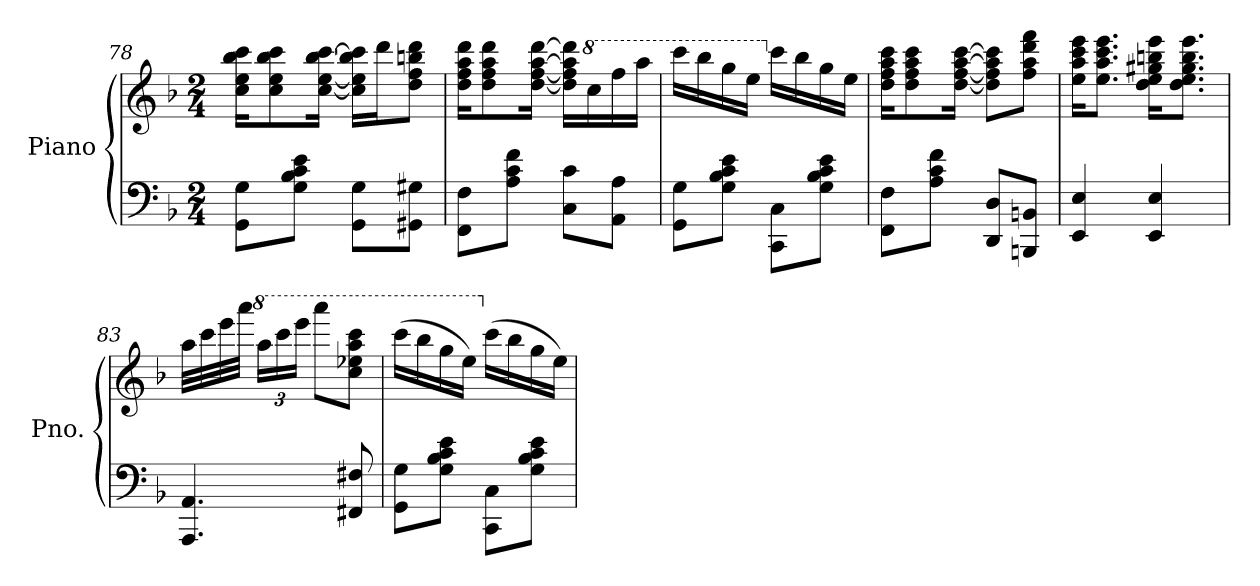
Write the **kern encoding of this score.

**kern	**kern
*part1	*part1
*staff2	*staff1
*I"Piano	*
*I'Pno.	*
*clefF4	*clefG2
*k[b-]	*k[b-]
*M2/4	*M2/4
=78	=78
8GG\ 8G\L	16cc\ 16ee\ 16bb-\ 16ccc\KL
.	8cc\ 8ee\ 8bb-\ 8ccc\
8G\ 8B-\ 8c\ 8e\J	.
.	[16cc\ [16ee\ [16bb-\ [16ccc\Jk
8GG\ 8G\L	16cc\] 16ee\] 16bb-\] 16ccc\]LL
.	16ddd\J
8GG#X\ 8G#X\J	8dd\ 8ff\ 8bbn\ 8ddd\J
=79	=79
8FF\ 8F\L	16dd\ 16ff\ 16aa\ 16ddd\KL
.	8dd\ 8ff\ 8aa\ 8ddd\
8A\ 8c\ 8f\J	.
.	[16dd\ [16ff\ [16aa\ [16ddd\Jk
8C\ 8c\L	16dd\] 16ff\] 16aa\] 16ddd\]LL
*	*8va
.	16ccc\
8AA\ 8A\J	16fff\
.	16aaa\JJ
!!LO:PB:g=z
=80	=80
8GG\ 8G\L	16cccc\LL
.	16bbb-\
8G\ 8B-\ 8c\ 8e\J	16ggg\
.	16eee\JJ
*	*X8va
8CC\ 8C\L	16ccc\LL
.	16bb-\
8G\ 8B-\ 8c\ 8e\J	16gg\
.	16ee\JJ
=81	=81
8FF\ 8F\L	16dd\ 16ff\ 16aa\ 16ccc\KL
.	8dd\ 8ff\ 8aa\ 8ccc\
8A\ 8c\ 8f\J	.
.	[16dd\ [16ff\ [16aa\ [16ccc\Jk
8DD/ 8D/L	8dd\] 8ff\] 8aa\] 8ccc\]L
8BBBn/ 8BBn/J	8ff\ 8aa\ 8ddd\ 8fff\J
=82	=82
4EE/ 4E/	16ee\ 16aa\ 16ccc\ 16eee\KL
.	8.ee\ 8.aa\ 8.ccc\ 8.eee\J
4EE/ 4E/	16dd\ 16ee\ 16gg#X\ 16bbn\ 16eee\KL
.	8.dd\ 8.ee\ 8.gg#\ 8.bb\ 8.eee\J
=83	=83
4.AAA/ 4.AA/	32aa\LLL
.	32ccc\
.	32eee\
.	32aaa\JJJ
*	*8va
*	*Xbrackettup
.	24aaa\LL
.	24cccc\
.	24eeee\JJ
.	8aaaa\L
8FF#X/ 8F#X/	8ccc\ 8eee-X\ 8aaa\ 8cccc\J
=84	=84
8GG\ 8G\L	(>16cccc\LL
.	16bbb-\
8G\ 8B-\ 8c\ 8e\J	16ggg\
.	16eee\JJ)
*	*X8va
8CC\ 8C\L	(>16ccc\LL
.	16bb-\
8G\ 8B-\ 8c\ 8e\J	16gg\
.	16ee\JJ)
=	=
*-	*-
